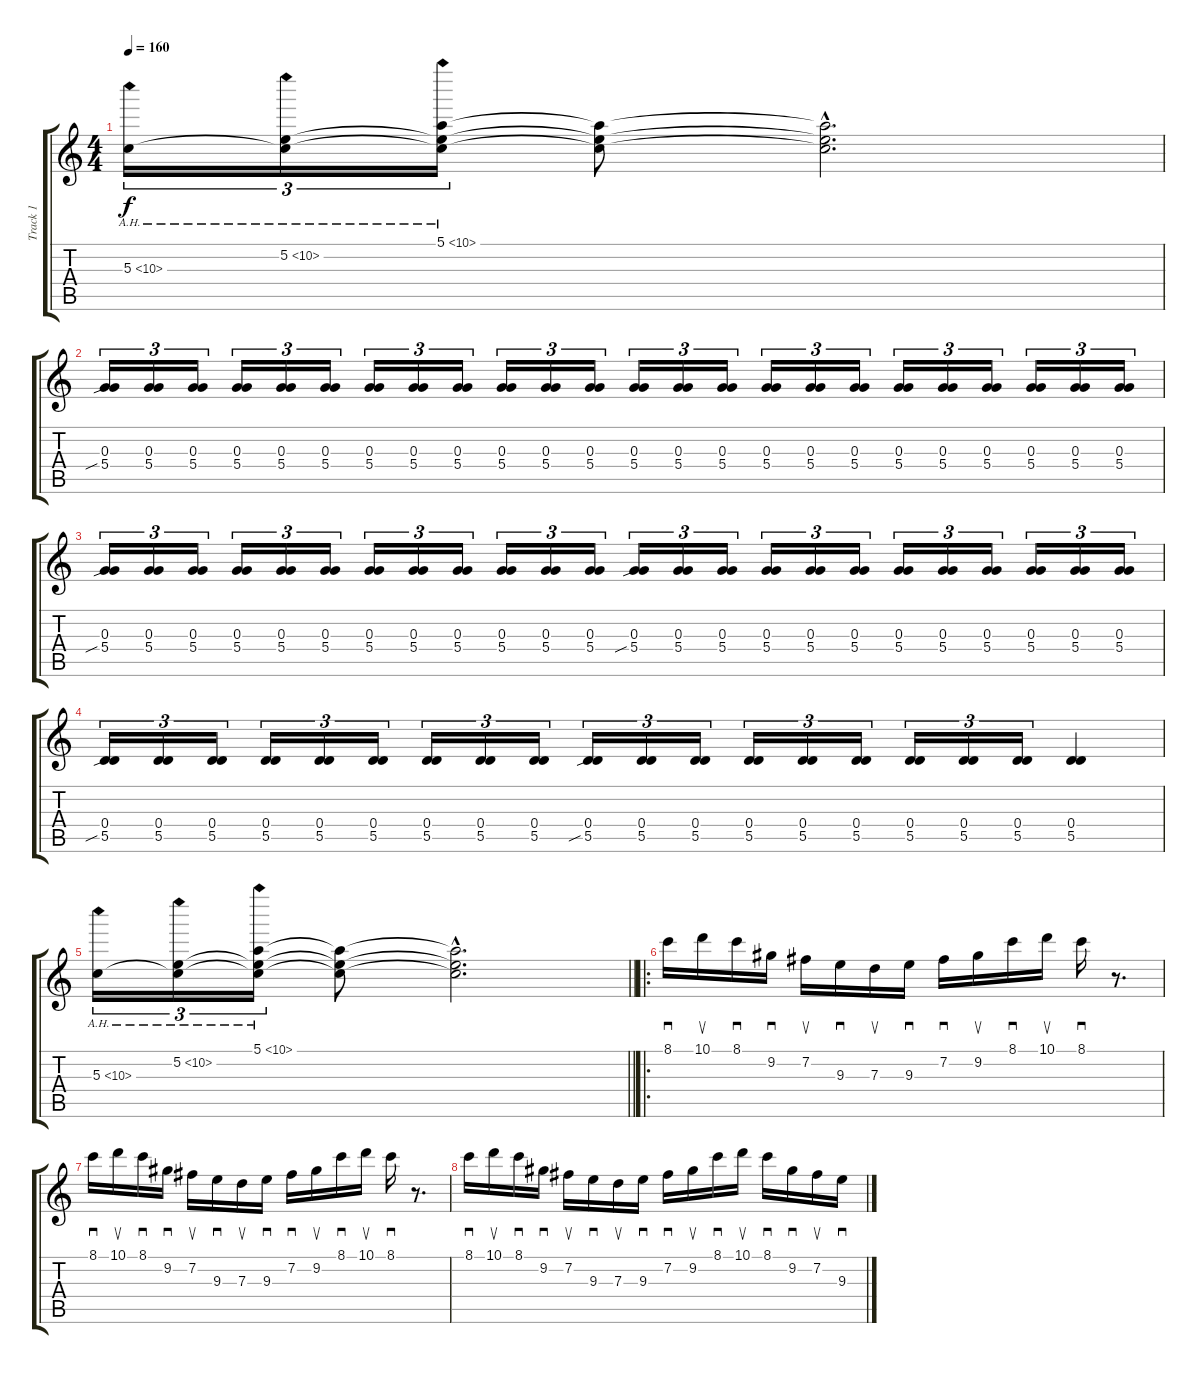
\track ("Track 1" "Track 1") {instrument acousticguitarnylon}
\staff {score tabs}
\tuning (E4 B3 G3 D3 A2 E2) {hide}
\ts (4 4)
\tempo 160
\clef g2
\ks c
5.3{ah 5}.16{tu (3 2) dy f} (5.2{ah 5} 5.3{t}).16{tu (3 2)} (5.1{ah 5} 5.2{t} 5.3{t}).16{tu (3 2)} (5.1{t} 5.2{t} 5.3{t}).8 (5.1{hac t} 5.2{hac t} 5.3{hac t}).2{d} |
(0.3 5.4{sib}).16{tu (3 2)} (0.3 5.4).16{tu (3 2)} (0.3 5.4).16{tu (3 2)} (0.3 5.4).16{tu (3 2)} (0.3 5.4).16{tu (3 2)} (0.3 5.4).16{tu (3 2)} (0.3 5.4).16{tu (3 2)} (0.3 5.4).16{tu (3 2)} (0.3 5.4).16{tu (3 2)} (0.3 5.4).16{tu (3 2)} (0.3 5.4).16{tu (3 2)} (0.3 5.4).16{tu (3 2)} (0.3 5.4).16{tu (3 2)} (0.3 5.4).16{tu (3 2)} (0.3 5.4).16{tu (3 2)} (0.3 5.4).16{tu (3 2)} (0.3 5.4).16{tu (3 2)} (0.3 5.4).16{tu (3 2)} (0.3 5.4).16{tu (3 2)} (0.3 5.4).16{tu (3 2)} (0.3 5.4).16{tu (3 2)} (0.3 5.4).16{tu (3 2)} (0.3 5.4).16{tu (3 2)} (0.3 5.4).16{tu (3 2)} |
(0.3 5.4{sib}).16{tu (3 2)} (0.3 5.4).16{tu (3 2)} (0.3 5.4).16{tu (3 2)} (0.3 5.4).16{tu (3 2)} (0.3 5.4).16{tu (3 2)} (0.3 5.4).16{tu (3 2)} (0.3 5.4).16{tu (3 2)} (0.3 5.4).16{tu (3 2)} (0.3 5.4).16{tu (3 2)} (0.3 5.4).16{tu (3 2)} (0.3 5.4).16{tu (3 2)} (0.3 5.4).16{tu (3 2)} (0.3 5.4{sib}).16{tu (3 2)} (0.3 5.4).16{tu (3 2)} (0.3 5.4).16{tu (3 2)} (0.3 5.4).16{tu (3 2)} (0.3 5.4).16{tu (3 2)} (0.3 5.4).16{tu (3 2)} (0.3 5.4).16{tu (3 2)} (0.3 5.4).16{tu (3 2)} (0.3 5.4).16{tu (3 2)} (0.3 5.4).16{tu (3 2)} (0.3 5.4).16{tu (3 2)} (0.3 5.4).16{tu (3 2)} |
(0.4 5.5{sib}).16{tu (3 2)} (0.4 5.5).16{tu (3 2)} (0.4 5.5).16{tu (3 2)} (0.4 5.5).16{tu (3 2)} (0.4 5.5).16{tu (3 2)} (0.4 5.5).16{tu (3 2)} (0.4 5.5).16{tu (3 2)} (0.4 5.5).16{tu (3 2)} (0.4 5.5).16{tu (3 2)} (0.4 5.5{sib}).16{tu (3 2)} (0.4 5.5).16{tu (3 2)} (0.4 5.5).16{tu (3 2)} (0.4 5.5).16{tu (3 2)} (0.4 5.5).16{tu (3 2)} (0.4 5.5).16{tu (3 2)} (0.4 5.5).16{tu (3 2)} (0.4 5.5).16{tu (3 2)} (0.4 5.5).16{tu (3 2)} (0.4 5.5).4 |
\barLineRight lightlight
5.3{ah 5}.16{tu (3 2)} (5.2{ah 5} 5.3{t}).16{tu (3 2)} (5.1{ah 5} 5.2{t} 5.3{t}).16{tu (3 2)} (5.1{t} 5.2{t} 5.3{t}).8 (5.1{hac t} 5.2{hac t} 5.3{hac t}).2{d} |
\ro
8.1.16{sd} 10.1.16{su} 8.1.16{sd} 9.2.16{sd} 7.2.16{su} 9.3.16{sd} 7.3.16{su} 9.3.16{sd} 7.2.16{sd} 9.2.16{su} 8.1.16{sd} 10.1.16{su} 8.1.16{sd} r.8{d} |
8.1.16{sd} 10.1.16{su} 8.1.16{sd} 9.2.16{sd} 7.2.16{su} 9.3.16{sd} 7.3.16{su} 9.3.16{sd} 7.2.16{sd} 9.2.16{su} 8.1.16{sd} 10.1.16{su} 8.1.16{sd} r.8{d} |
8.1.16{sd} 10.1.16{su} 8.1.16{sd} 9.2.16{sd} 7.2.16{su} 9.3.16{sd} 7.3.16{su} 9.3.16{sd} 7.2.16{sd} 9.2.16{su} 8.1.16{sd} 10.1.16{su} 8.1.16{sd} 9.2.16{sd} 7.2.16{su} 9.3.16{sd}
